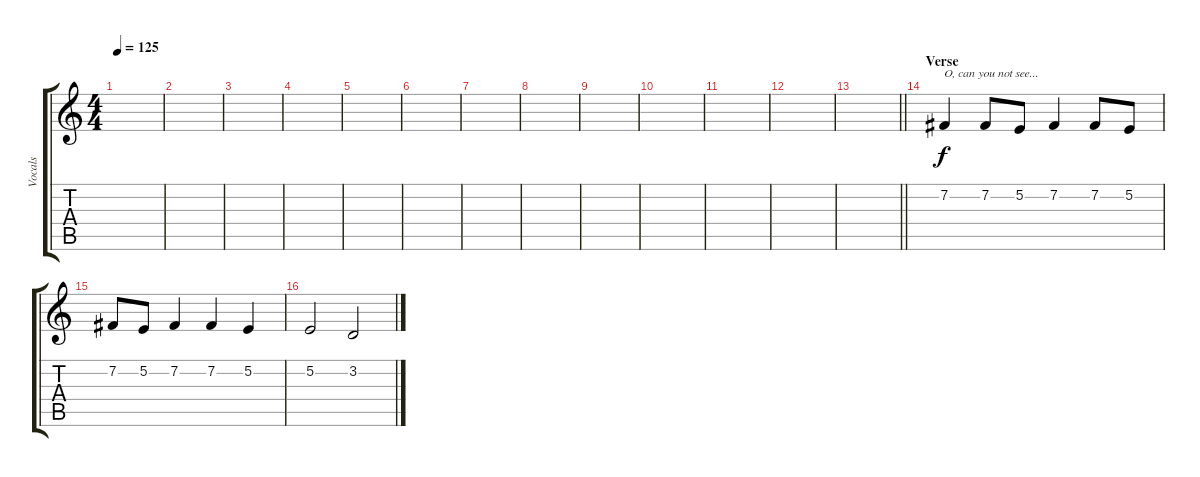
\track ("Vocals" "Vocals") {instrument choiraahs}
\staff {score tabs}
\tuning (E4 B3 G3 D3 A2 D2) {hide}
\ts (4 4)
\tempo 125
\clef g2
\ks c
|
|
|
|
|
|
|
|
|
|
|
|
\barLineRight lightlight
|
\section ("" "Verse")
7.2.4{txt "O, can you not see..."} 7.2.8 5.2.8 7.2.4 7.2.8 5.2.8 |
7.2.8 5.2.8 7.2.4 7.2.4 5.2.4 |
5.2.2 3.2.2
